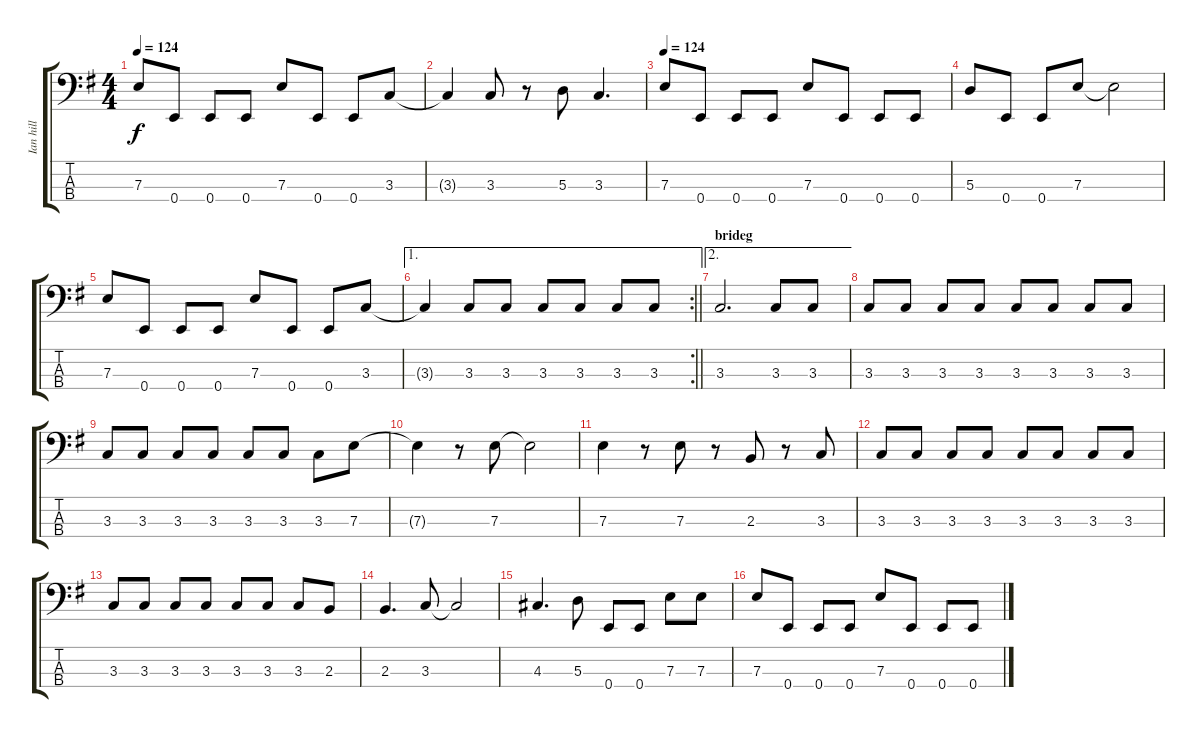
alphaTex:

\track ("Ian hill" "Ian hill") {instrument electricbasspick}
\staff {score tabs}
\tuning (G2 D2 A1 E1) {hide}
\ts (4 4)
\tempo 124
\clef f4
\ks g
7.3.8{dy f} 0.4.8 0.4.8 0.4.8 7.3.8 0.4.8 0.4.8 3.3.8 |
3.3{t}.4 3.3.8 r.8 5.3.8 3.3.4{d} |
\tempo 124
7.3.8 0.4.8 0.4.8 0.4.8 7.3.8 0.4.8 0.4.8 0.4.8 |
5.3.8 0.4.8 0.4.8 7.3.8 7.3{t}.2 |
7.3.8 0.4.8 0.4.8 0.4.8 7.3.8 0.4.8 0.4.8 3.3.8 |
\ae 1
\rc 2
\barLineRight lightlight
3.3{t}.4 3.3.8 3.3.8 3.3.8 3.3.8 3.3.8 3.3.8 |
\ae 2
\section ("" "brideg")
3.3.2{d} 3.3.8 3.3.8 |
3.3.8 3.3.8 3.3.8 3.3.8 3.3.8 3.3.8 3.3.8 3.3.8 |
3.3.8 3.3.8 3.3.8 3.3.8 3.3.8 3.3.8 3.3.8 7.3.8 |
7.3{t}.4 r.8 7.3.8 7.3{t}.2 |
7.3.4 r.8 7.3.8 r.8 2.3.8 r.8 3.3.8 |
3.3.8 3.3.8 3.3.8 3.3.8 3.3.8 3.3.8 3.3.8 3.3.8 |
3.3.8 3.3.8 3.3.8 3.3.8 3.3.8 3.3.8 3.3.8 2.3.8 |
2.3.4{d} 3.3.8 3.3{t}.2 |
4.3.4{d} 5.3.8 0.4.8 0.4.8 7.3.8 7.3.8 |
7.3.8 0.4.8 0.4.8 0.4.8 7.3.8 0.4.8 0.4.8 0.4.8
